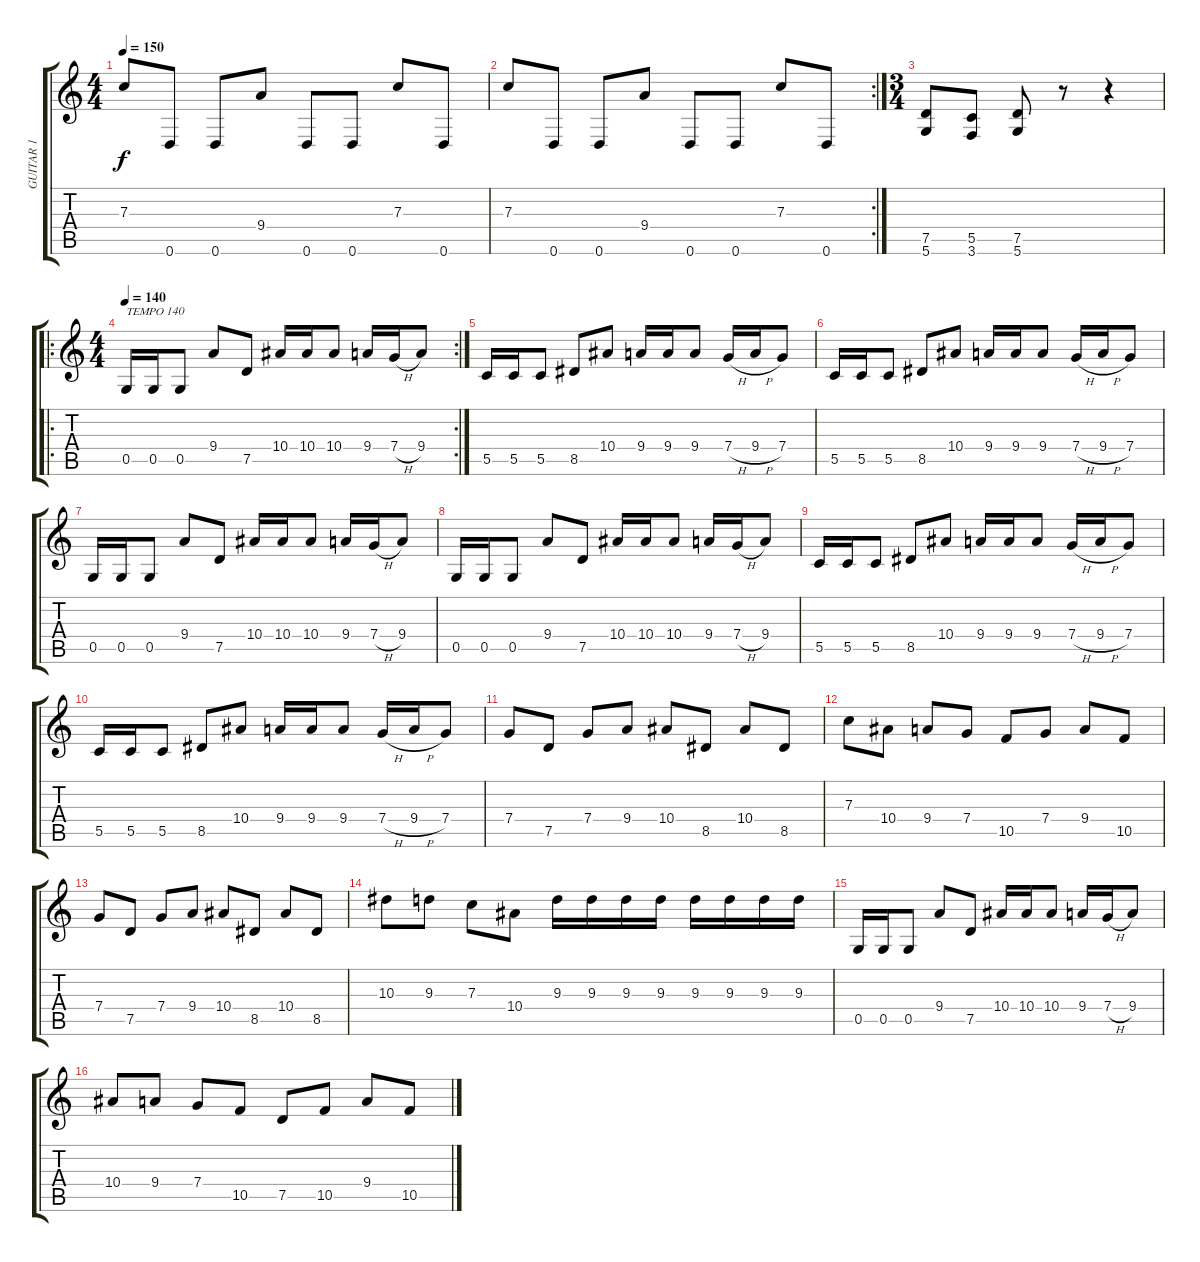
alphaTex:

\track ("GUITAR 1" "GUITAR 1") {instrument distortionguitar}
\staff {score tabs}
\tuning (D4 A3 F3 C3 G2 D2) {hide}
\ts (4 4)
\tempo 150
\clef g2
\ks c
7.3.8{dy f} 0.6.8 0.6.8 9.4.8 0.6.8 0.6.8 7.3.8 0.6.8 |
\rc 2
7.3.8 0.6.8 0.6.8 9.4.8 0.6.8 0.6.8 7.3.8 0.6.8 |
\ts (3 4)
(7.5 5.6).8 (5.5 3.6).8 (7.5 5.6).8 r.8 r.4 |
\ro
\rc 2
\ts (4 4)
\tempo 140
0.5.16{txt "TEMPO 140"} 0.5.16 0.5.8 9.4.8 7.5.8 10.4.16 10.4.16 10.4.8 9.4.16 7.4{h}.16 9.4.8 |
5.5.16 5.5.16 5.5.8 8.5.8 10.4.8 9.4.16 9.4.16 9.4.8 7.4{h}.16 9.4{h}.16 7.4.8 |
5.5.16 5.5.16 5.5.8 8.5.8 10.4.8 9.4.16 9.4.16 9.4.8 7.4{h}.16 9.4{h}.16 7.4.8 |
0.5.16 0.5.16 0.5.8 9.4.8 7.5.8 10.4.16 10.4.16 10.4.8 9.4.16 7.4{h}.16 9.4.8 |
0.5.16 0.5.16 0.5.8 9.4.8 7.5.8 10.4.16 10.4.16 10.4.8 9.4.16 7.4{h}.16 9.4.8 |
5.5.16 5.5.16 5.5.8 8.5.8 10.4.8 9.4.16 9.4.16 9.4.8 7.4{h}.16 9.4{h}.16 7.4.8 |
5.5.16 5.5.16 5.5.8 8.5.8 10.4.8 9.4.16 9.4.16 9.4.8 7.4{h}.16 9.4{h}.16 7.4.8 |
7.4.8 7.5.8 7.4.8 9.4.8 10.4.8 8.5.8 10.4.8 8.5.8 |
7.3.8 10.4.8 9.4.8 7.4.8 10.5.8 7.4.8 9.4.8 10.5.8 |
7.4.8 7.5.8 7.4.8 9.4.8 10.4.8 8.5.8 10.4.8 8.5.8 |
10.3.8 9.3.8 7.3.8 10.4.8 9.3.16 9.3.16 9.3.16 9.3.16 9.3.16 9.3.16 9.3.16 9.3.16 |
0.5.16 0.5.16 0.5.8 9.4.8 7.5.8 10.4.16 10.4.16 10.4.8 9.4.16 7.4{h}.16 9.4.8 |
10.4.8 9.4.8 7.4.8 10.5.8 7.5.8 10.5.8 9.4.8 10.5.8
